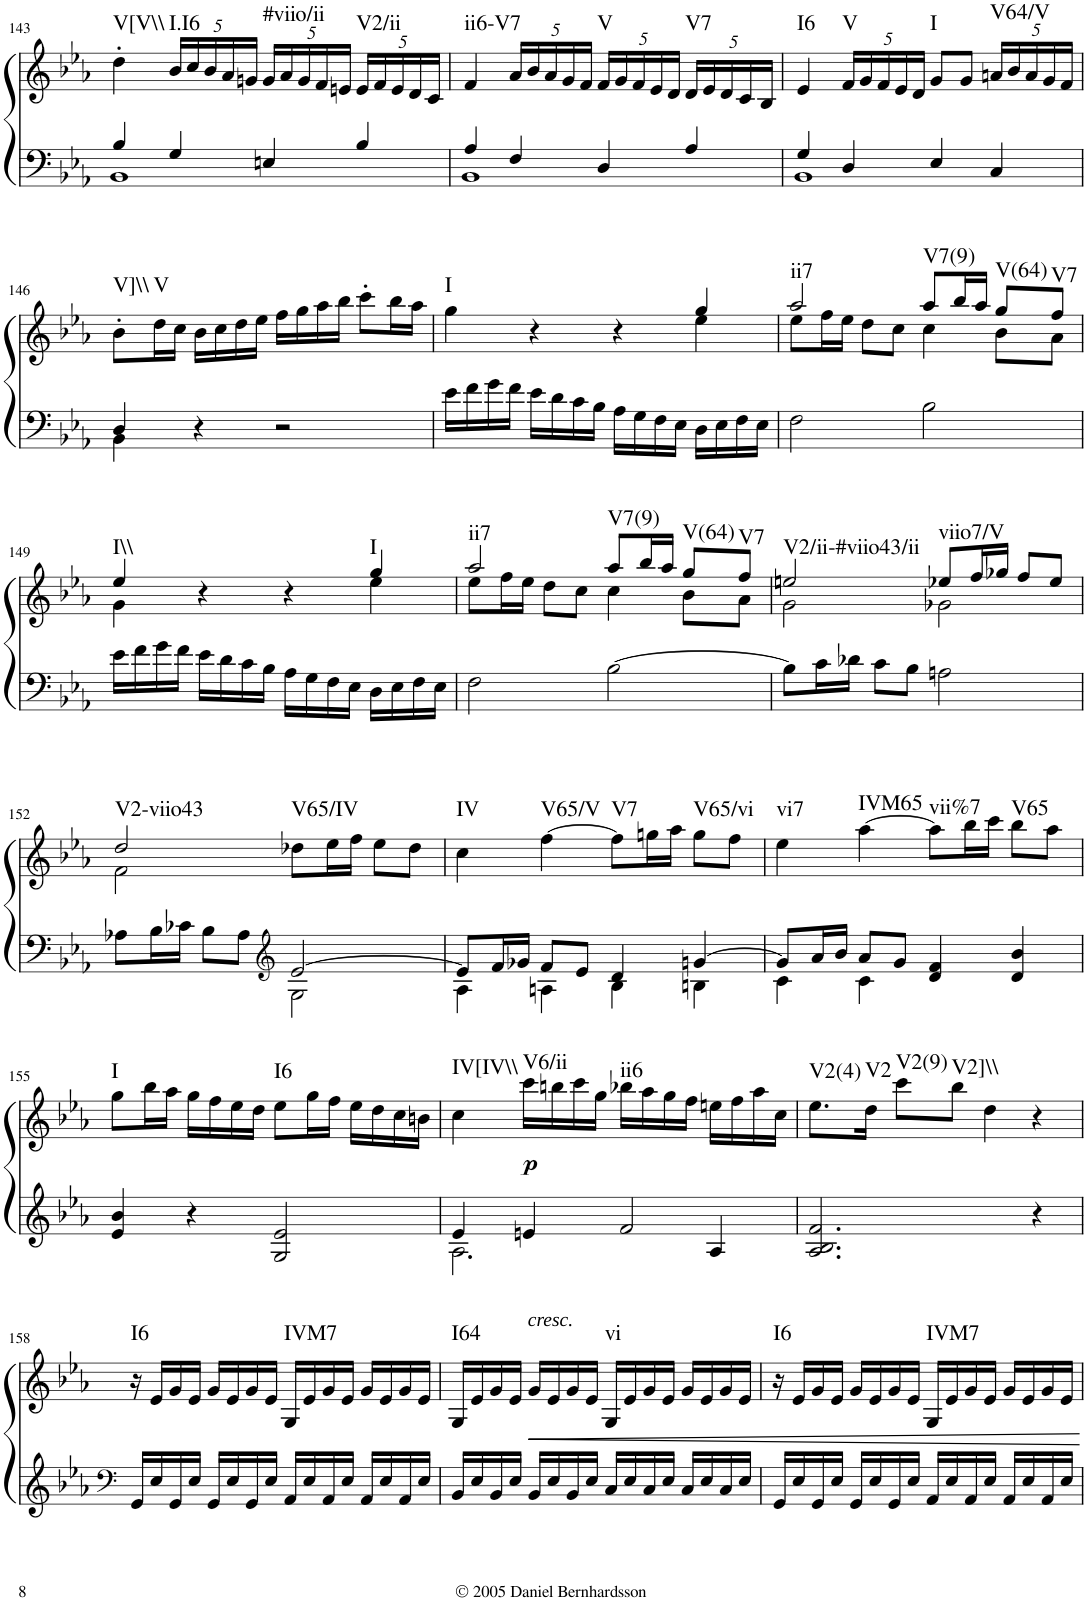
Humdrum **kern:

**kern	**kern	**dynam	**harte
*part1	*part1	*part1	*part1
*staff2	*staff1	*staff1/2	*
*I"Piano	*	*	*
*I'Pno.	*	*	*
!!LO:PB:g=z
*clefF4	*clefG2	*	*
*k[b-e-a-]	*k[b-e-a-]	*	*
*E-:	*E-:	*	*
*M4/4	*M4/4	*	*
*met(c)	*met(c)	*	*
=143	=143	=143	=143
*^	*	*	*
!	!	!	!	!LO:H:kt=V[V\\
4B-/	1BB-	4dd'\	.	N
*	*	*Xbrackettup	*	*
!	!	!	!	!LO:H:kt=I.I6
4G/	.	20b-/LL	.	N
.	.	20cc/	.	.
.	.	20b-/	.	.
.	.	20a-/	.	.
.	.	20gn/JJ	.	.
!	!	!	!	!LO:H:kt=#viio/ii
4En/	.	20g/LL	.	N
.	.	20a-/	.	.
.	.	20g/	.	.
.	.	20f/	.	.
.	.	20en/JJ	.	.
!	!	!	!	!LO:H:kt=V2/ii
4B-/	.	20e/LL	.	N
.	.	20f/	.	.
.	.	20e/	.	.
.	.	20d/	.	.
.	.	20c/JJ	.	.
=144	=144	=144	=144	=144
!	!	!	!	!LO:H:kt=ii6-V7
4A-/	1BB-	4f/	.	N
4F/	.	20a-/LL	.	.
.	.	20b-/	.	.
.	.	20a-/	.	.
.	.	20g/	.	.
.	.	20f/JJ	.	.
!	!	!	!	!LO:H:kt=V
4D/	.	20f/LL	.	N
.	.	20g/	.	.
.	.	20f/	.	.
.	.	20e-/	.	.
.	.	20d/JJ	.	.
!	!	!	!	!LO:H:kt=V7
4A-/	.	20d/LL	.	N
.	.	20e-/	.	.
.	.	20d/	.	.
.	.	20c/	.	.
.	.	20B-/JJ	.	.
=145	=145	=145	=145	=145
!	!	!	!	!LO:H:kt=I6
4G/	1BB-	4e-/	.	N
!	!	!	!	!LO:H:kt=V
4D/	.	20f/LL	.	N
.	.	20g/	.	.
.	.	20f/	.	.
.	.	20e-/	.	.
.	.	20d/JJ	.	.
!	!	!	!	!LO:H:kt=I
4E-/	.	8g/L	.	N
.	.	8g/J	.	.
!	!	!	!	!LO:H:kt=V64/V
4C/	.	20an/LL	.	N
.	.	20b-/	.	.
.	.	20a/	.	.
.	.	20g/	.	.
.	.	20f/JJ	.	.
!!LO:LB:g=z
=146	=146	=146	=146	=146
!	!	!	!	!LO:H:kt=V]\\
4D/	4BB-\	8b-'\L	.	N
!	!	!	!	!LO:H:kt=V
.	.	16dd\L	.	N
.	.	16cc\JJ	.	.
4r	4ryy	16b-\LL	.	.
.	.	16cc\	.	.
.	.	16dd\	.	.
.	.	16ee-\JJ	.	.
2r	2ryy	16ff\LL	.	.
.	.	16gg\	.	.
.	.	16aa-\	.	.
.	.	16bb-\JJ	.	.
.	.	8ccc'\L	.	.
.	.	16bb-\L	.	.
.	.	16aa-\JJ	.	.
*v	*v	*	*	*
=147	=147	=147	=147
*	*^	*	*
!	!	!	!	!LO:H:kt=I
16e-\LL	4gg\	2ryy	.	N
16f\	.	.	.	.
16g\	.	.	.	.
16f\JJ	.	.	.	.
16e-\LL	4r	.	.	.
16d\	.	.	.	.
16c\	.	.	.	.
16B-\JJ	.	.	.	.
16A-\LL	4r	4ryy	.	.
16G\	.	.	.	.
16F\	.	.	.	.
16E-\JJ	.	.	.	.
16D\LL	4gg/	4ee-\	.	.
16E-\	.	.	.	.
16F\	.	.	.	.
16E-\JJ	.	.	.	.
=148	=148	=148	=148	=148
!	!	!	!	!LO:H:kt=ii7
2F\	2aa-/	8ee-\L	.	N
.	.	16ff\L	.	.
.	.	16ee-\JJ	.	.
.	.	8dd\L	.	.
.	.	8cc\J	.	.
!	!	!	!	!LO:H:kt=V7(9)
2B-\	8aa-/L	4cc\	.	N
.	16bb-/L	.	.	.
.	16aa-/JJ	.	.	.
!	!	!	!	!LO:H:kt=V(64)
.	8gg/L	8b-\L	.	N
!	!	!	!	!LO:H:kt=V7
.	8ff/J	8a-\J	.	N
!!LO:LB:g=z	!!
=149	=149	=149	=149	=149
!	!	!	!	!LO:H:kt=I\\
16e-\LL	4ee-/	4g\	.	N
16f\	.	.	.	.
16g\	.	.	.	.
16f\JJ	.	.	.	.
16e-\LL	4r	4ryy	.	.
16d\	.	.	.	.
16c\	.	.	.	.
16B-\JJ	.	.	.	.
16A-\LL	4r	4ryy	.	.
16G\	.	.	.	.
16F\	.	.	.	.
16E-\JJ	.	.	.	.
!	!	!	!	!LO:H:kt=I
16D\LL	4gg/	4ee-\	.	N
16E-\	.	.	.	.
16F\	.	.	.	.
16E-\JJ	.	.	.	.
=150	=150	=150	=150	=150
!	!	!	!	!LO:H:kt=ii7
2F\	2aa-/	8ee-\L	.	N
.	.	16ff\L	.	.
.	.	16ee-\JJ	.	.
.	.	8dd\L	.	.
.	.	8cc\J	.	.
!	!	!	!	!LO:H:kt=V7(9)
[2B-\	8aa-/L	4cc\	.	N
.	16bb-/L	.	.	.
.	16aa-/JJ	.	.	.
!	!	!	!	!LO:H:kt=V(64)
.	8gg/L	8b-\L	.	N
!	!	!	!	!LO:H:kt=V7
.	8ff/J	8a-\J	.	N
=151	=151	=151	=151	=151
!	!	!	!	!LO:H:kt=V2/ii-#viio43/ii
8B-\L]	2een/	2g\	.	N
16c\L	.	.	.	.
16d-X\JJ	.	.	.	.
8c\L	.	.	.	.
8B-\J	.	.	.	.
!	!	!	!	!LO:H:kt=viio7/V
2An\	8ee-X/L	2g-X\	.	N
.	16ff/L	.	.	.
.	16gg-X/JJ	.	.	.
.	8ff/L	.	.	.
.	8ee-/J	.	.	.
!!LO:LB:g=z	!!
=152	=152	=152	=152	=152
*^	*	*	*	*
!	!	!	!	!	!LO:H:kt=V2-viio43
8A-X\L	2ryy	2dd/	2f\	.	N
16B-\L	.	.	.	.	.
16c-X\JJ	.	.	.	.	.
8B-\L	.	.	.	.	.
8A-\J	.	.	.	.	.
*clefG2	*	*	*	*	*
!	!	!	!	!	!LO:H:kt=V65/IV
[2e-/	2G\	8dd-X\L	2ryy	.	N
.	.	16ee-\L	.	.	.
.	.	16ff\JJ	.	.	.
.	.	8ee-\L	.	.	.
.	.	8dd-\J	.	.	.
*	*	*v	*v	*	*
=153	=153	=153	=153	=153
!	!	!	!	!LO:H:kt=IV
8e-/L]	4A-\	4cc\	.	N
16f/L	.	.	.	.
16g-X/JJ	.	.	.	.
!	!	!	!	!LO:H:kt=V65/V
8f/L	4An\	[4ff\	.	N
8e-/J	.	.	.	.
!	!	!	!	!LO:H:kt=V7
4d/	4B-\	8ff\L]	.	N
.	.	16ggn\L	.	.
.	.	16aa-\JJ	.	.
!	!	!	!	!LO:H:kt=V65/vi
[4gn/	4Bn\	8gg\L	.	N
.	.	8ff\J	.	.
=154	=154	=154	=154	=154
!	!	!	!	!LO:H:kt=vi7
8g/L]	4c\	4ee-\	.	N
16a-/L	.	.	.	.
16b-/JJ	.	.	.	.
!	!	!	!	!LO:H:kt=IVM65
8a-/L	4c\	[4aa-\	.	N
8g/J	.	.	.	.
!	!	!	!	!LO:H:kt=vii%7
4d/ 4f/	2ryy	8aa-\L]	.	N
.	.	16bb-\L	.	.
.	.	16ccc\JJ	.	.
!	!	!	!	!LO:H:kt=V65
4d/ 4b-/	.	8bb-\L	.	N
.	.	8aa-\J	.	.
*v	*v	*	*	*
!!LO:LB:g=z
=155	=155	=155	=155
!	!	!	!LO:H:kt=I
4e-/ 4b-/	8gg\L	.	N
.	16bb-\L	.	.
.	16aa-\JJ	.	.
4r	16gg\LL	.	.
.	16ff\	.	.
.	16ee-\	.	.
.	16dd\JJ	.	.
!	!	!	!LO:H:kt=I6
2G/ 2e-/	8ee-\L	.	N
.	16gg\L	.	.
.	16ff\JJ	.	.
.	16ee-\LL	.	.
.	16dd\	.	.
.	16cc\	.	.
.	16bn\JJ	.	.
=156	=156	=156	=156
*^	*	*	*
!	!	!	!	!LO:H:kt=IV[IV\\
4e-/	2.A-\	4cc\	.	N
!	!	!	!LO:DY:b	!LO:H:kt=V6/ii
4en/	.	16ccc\LL	p	N
.	.	16bbn\	.	.
.	.	16ccc\	.	.
.	.	16gg\JJ	.	.
!	!	!	!	!LO:H:kt=ii6
2f/	.	16bb-X\LL	.	N
.	.	16aa-\	.	.
.	.	16gg\	.	.
.	.	16ff\JJ	.	.
.	4A-/	16een\LL	.	.
.	.	16ff\	.	.
.	.	16aa-\	.	.
.	.	16cc\JJ	.	.
*v	*v	*	*	*
=157	=157	=157	=157
!	!	!	!LO:H:kt=V2(4)
2.A-/ 2.B-/ 2.f/	8.ee-\L	.	N
!	!	!	!LO:H:kt=V2
.	16dd\Jk	.	N
!	!	!	!LO:H:kt=V2(9)
.	8ccc\L	.	N
!	!	!	!LO:H:kt=V2]\\
.	8bb-\J	.	N
.	4dd\	.	.
4r	4r	.	.
!!LO:LB:g=z
=158	=158	=158	=158
*clefF4	*	*	*
!	!	!	!LO:H:kt=I6
16GG/LL	16r	.	N
16E-/	16e-/LL	.	.
16GG/	16g/	.	.
16E-/JJ	16e-/JJ	.	.
16GG/LL	16g/LL	.	.
16E-/	16e-/	.	.
16GG/	16g/	.	.
16E-/JJ	16e-/JJ	.	.
!	!	!	!LO:H:kt=IVM7
16AA-/LL	16G/LL	.	N
16E-/	16e-/	.	.
16AA-/	16g/	.	.
16E-/JJ	16e-/JJ	.	.
16AA-/LL	16g/LL	.	.
16E-/	16e-/	.	.
16AA-/	16g/	.	.
16E-/JJ	16e-/JJ	.	.
=159	=159	=159	=159
!	!	!	!LO:H:kt=I64
16BB-/LL	16G/LL	.	N
16E-/	16e-/	.	.
16BB-/	16g/	.	.
16E-/JJ	16e-/JJ	.	.
!	!LO:TX:a:i:t=cresc.	!	!
16BB-/LL	16g/LL	.	.
16E-/	16e-/	.	.
16BB-/	16g/	.	.
16E-/JJ	16e-/JJ	.	.
!	!	!	!LO:H:kt=vi
16C/LL	16G/LL	.	N
16E-/	16e-/	.	.
16C/	16g/	.	.
16E-/JJ	16e-/JJ	.	.
16C/LL	16g/LL	.	.
16E-/	16e-/	.	.
16C/	16g/	.	.
16E-/JJ	16e-/JJ	.	.
=160	=160	=160	=160
!	!	!	!LO:H:kt=I6
16GG/LL	16r	.	N
16E-/	16e-/LL	.	.
16GG/	16g/	.	.
16E-/JJ	16e-/JJ	.	.
16GG/LL	16g/LL	.	.
16E-/	16e-/	.	.
16GG/	16g/	.	.
16E-/JJ	16e-/JJ	.	.
!	!	!	!LO:H:kt=IVM7
16AA-/LL	16G/LL	.	N
16E-/	16e-/	.	.
16AA-/	16g/	.	.
16E-/JJ	16e-/JJ	.	.
16AA-/LL	16g/LL	.	.
16E-/	16e-/	.	.
16AA-/	16g/	.	.
16E-/JJ	16e-/JJ	.	.
=	=	=	=
*-	*-	*-	*-
